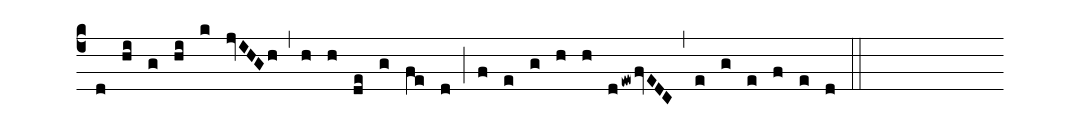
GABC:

%%
(c4)
(d) (hi) (g) (hi) (k) (jvIHGh) (,)
(h) (h) (de) (g) (fe) (d) (;)
(f) (e) (g) (h) (h) (dewfvEDC) (,)
(e) (g) (e) (f) (e) (d) (::)
